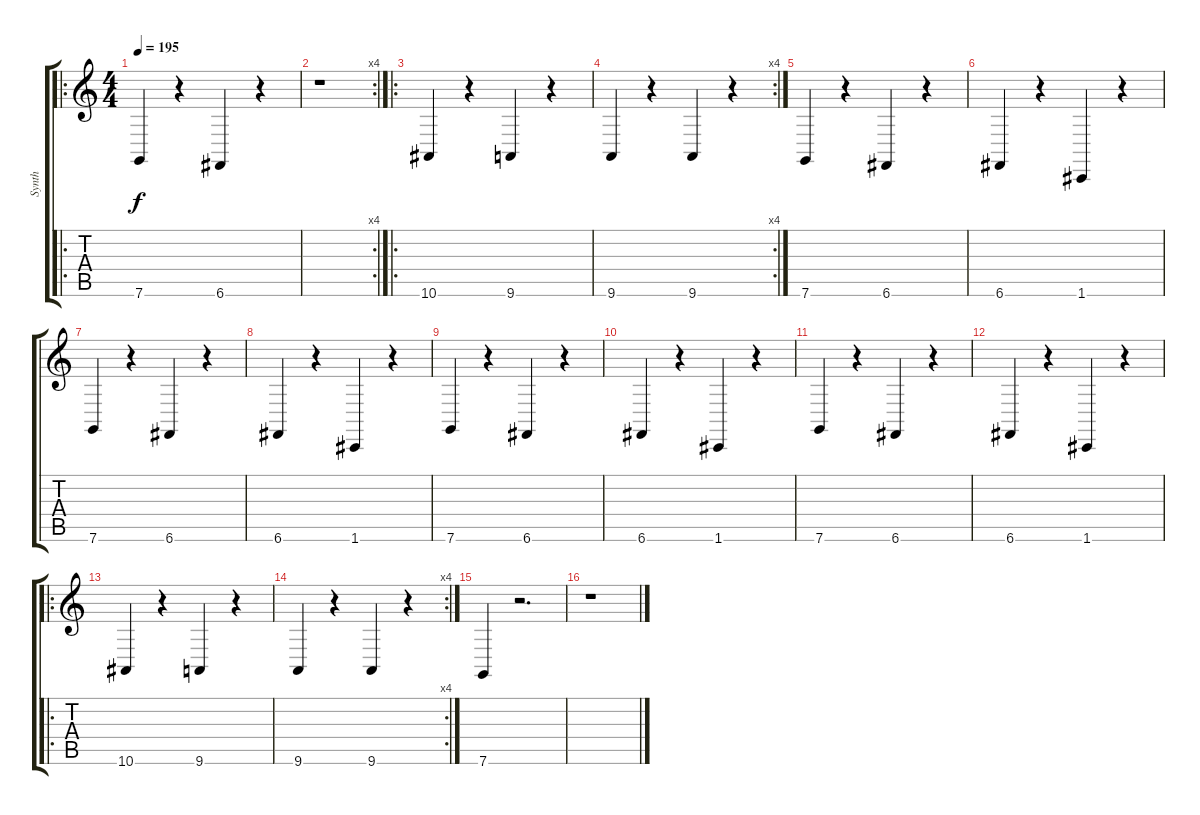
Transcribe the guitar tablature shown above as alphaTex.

\track ("Synth" "Synth") {instrument synthvoice}
\staff {score tabs}
\tuning (E4 B3 G3 D3 A2 C2) {hide}
\ro
\ts (4 4)
\tempo 195
\clef g2
\ks c
7.6.4{dy f instrument synthvoice} r.4 6.6.4 r.4 |
\rc 4
r.1 |
\ro
10.6.4 r.4 9.6.4 r.4 |
\rc 4
9.6.4 r.4 9.6.4 r.4 |
7.6.4 r.4 6.6.4 r.4 |
6.6.4 r.4 1.6.4 r.4 |
7.6.4 r.4 6.6.4 r.4 |
6.6.4 r.4 1.6.4 r.4 |
7.6.4 r.4 6.6.4 r.4 |
6.6.4 r.4 1.6.4 r.4 |
7.6.4 r.4 6.6.4 r.4 |
6.6.4 r.4 1.6.4 r.4 |
\ro
10.6.4 r.4 9.6.4 r.4 |
\rc 4
9.6.4 r.4 9.6.4 r.4 |
7.6.4 r.2{d} |
r.1
